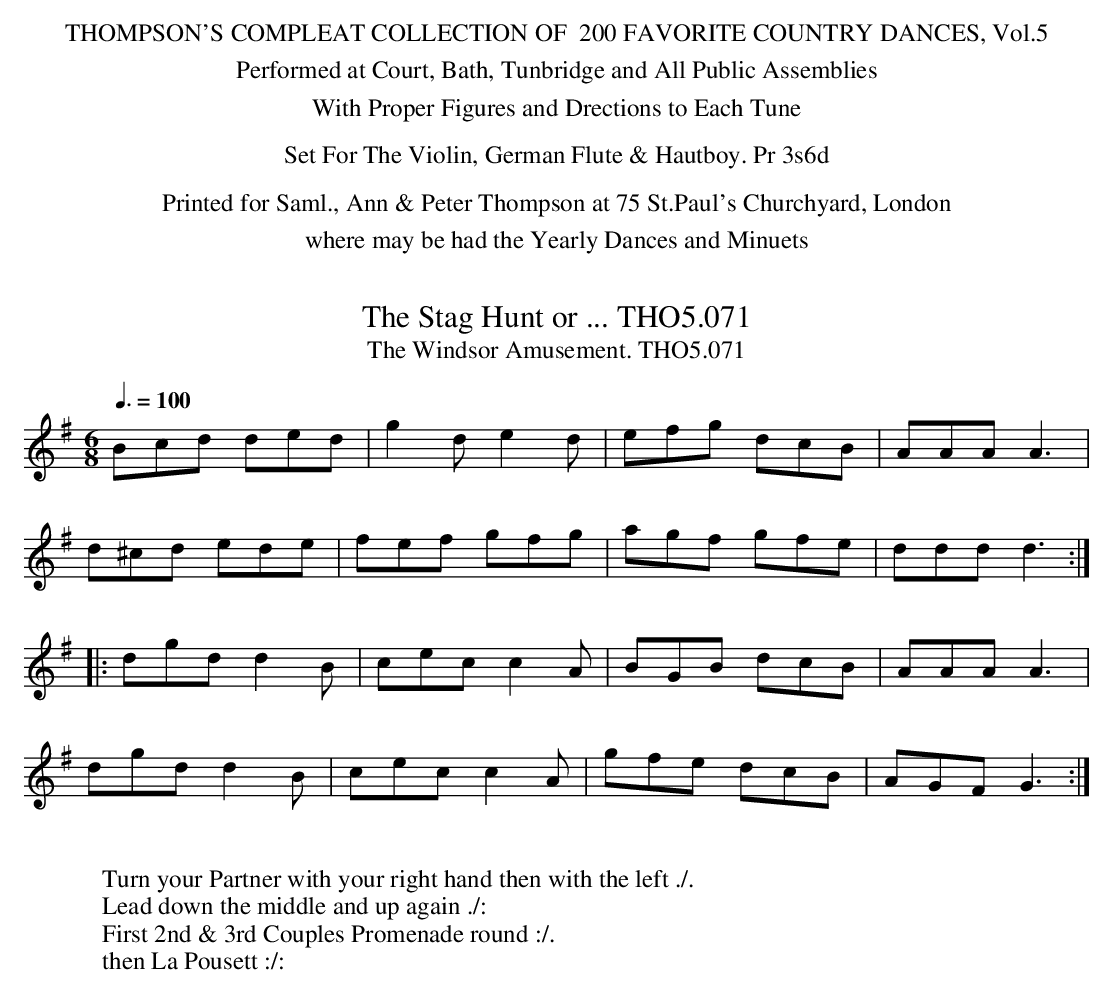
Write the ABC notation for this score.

X:1
T:Stag Hunt or ... THO5.071, The
T:Windsor Amusement. THO5.071, The
M:6/8
L:1/8
Q:3/8=100
K:G
Bcd ded|g2d e2d|efg dcB|AAA A3|
d^cd ede|fef gfg|agf gfe|ddd d3:|
|:dgd d2B|cec c2A|BGB dcB|AAA A3|
dgd d2B|cec c2A|gfe dcB|AGF G3:|
W:
W:Turn your Partner with your right hand then with the left ./.
W:Lead down the middle and up again ./:
W:First 2nd & 3rd Couples Promenade round :/.
W:then La Pousett :/:
